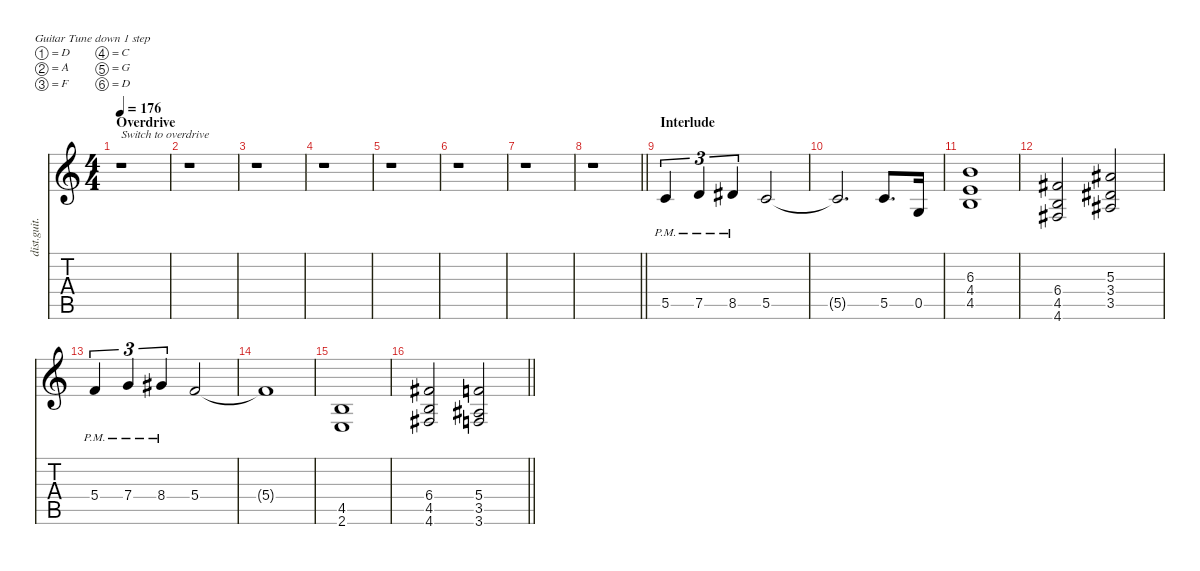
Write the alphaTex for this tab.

\defaultSystemsLayout 4
\hideDynamics
\bracketExtendMode nobrackets
\track ("Bobby Koelble " "dist.guit.") {instrument distortionguitar}
\staff {score tabs}
\tuning (D4 A3 F3 C3 G2 D2)
\ts (4 4)
\section ("" "Overdrive")
\tempo 176
\clef g2
\ks c
r.1{txt "Switch to overdrive" dy f} |
r.1 |
r.1 |
r.1 |
r.1 |
r.1 |
r.1 |
\barLineRight lightlight
r.1 |
\section ("" "Interlude")
5.5{pm}.4{tu (3 2)} 7.5{pm}.4{tu (3 2)} 8.5{pm acc #}.4{tu (3 2)} 5.5.2 |
5.5{t}.2{d} 5.5.8{d} 0.5.16 |
(6.3 4.4 4.5).1 |
(6.4{acc #} 4.5 4.6{acc #}).2 (5.3{acc #} 3.4{acc #} 3.5{acc #}).2 |
5.4{pm}.4{tu (3 2)} 7.4{pm}.4{tu (3 2)} 8.4{pm acc #}.4{tu (3 2)} 5.4.2 |
5.4{t}.1 |
(4.5 2.6).1 |
\barLineRight lightlight
(6.4{acc #} 4.5 4.6{acc #}).2 (5.4 3.5{acc #} 3.6).2
